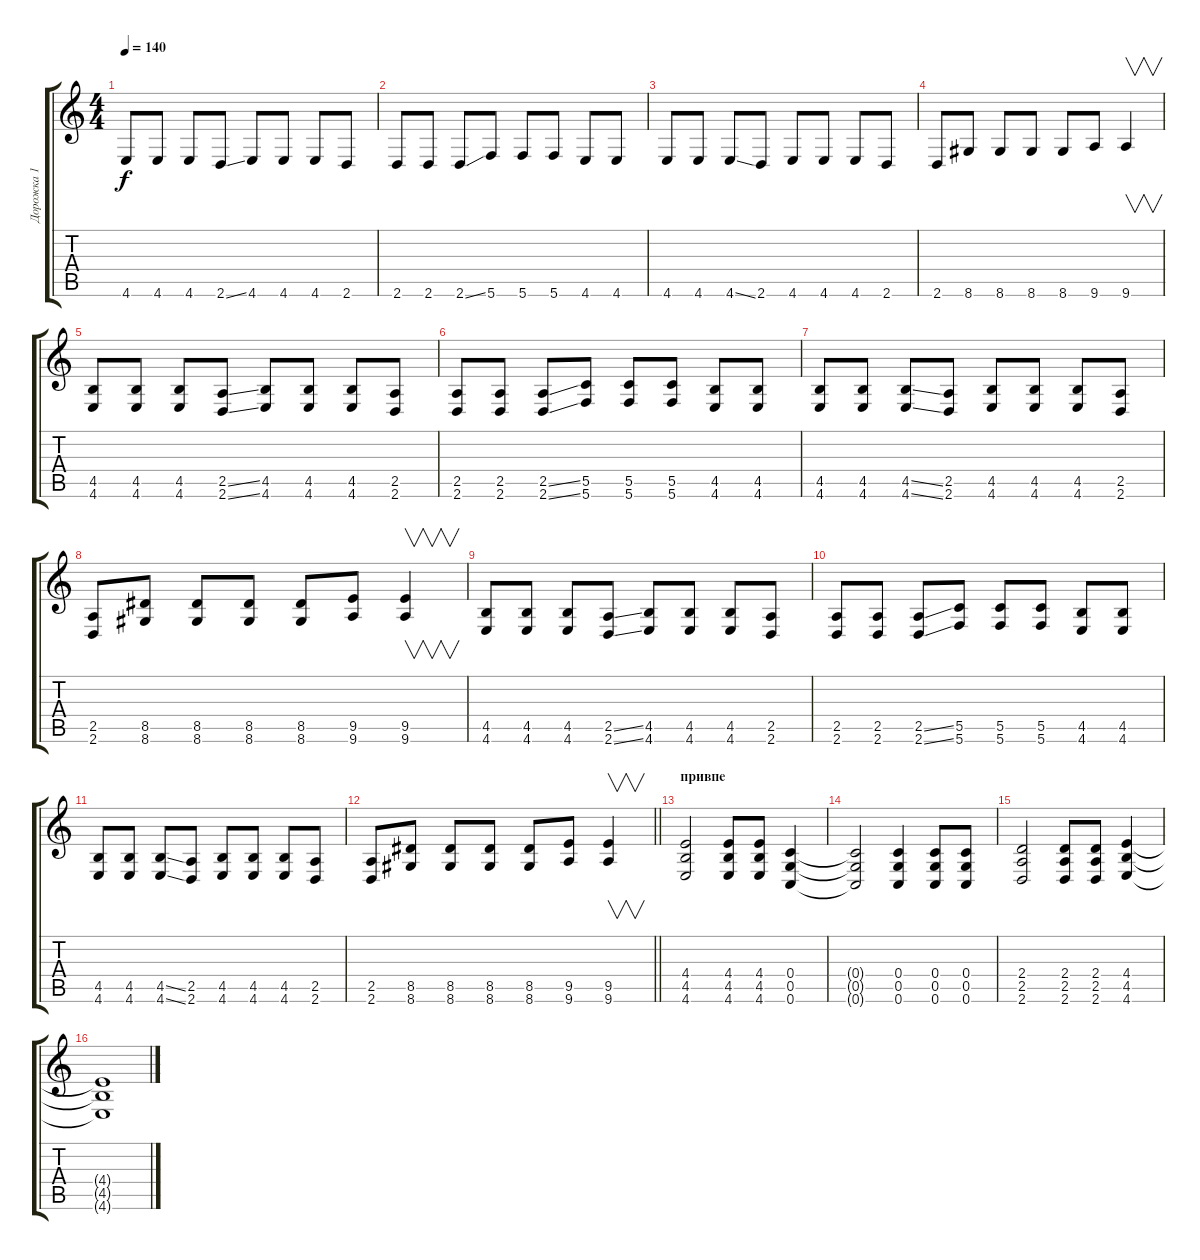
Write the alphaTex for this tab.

\track ("Дорожка 1" "Дорожка 1") {instrument distortionguitar}
\staff {score tabs}
\tuning (D4 A3 F3 C3 G2 C2) {hide}
\ts (4 4)
\tempo 140
\clef g2
\ks c
4.6.8{dy f} 4.6.8 4.6.8 2.6{ss}.8 4.6.8 4.6.8 4.6.8 2.6.8 |
2.6.8 2.6.8 2.6{ss}.8 5.6.8 5.6.8 5.6.8 4.6.8 4.6.8 |
4.6.8 4.6.8 4.6{ss}.8 2.6.8 4.6.8 4.6.8 4.6.8 2.6.8 |
2.6.8 8.6.8 8.6.8 8.6.8 8.6.8 9.6.8 9.6.4{v} |
(4.5 4.6).8 (4.5 4.6).8 (4.5 4.6).8 (2.5{ss} 2.6{ss}).8 (4.5 4.6).8 (4.5 4.6).8 (4.5 4.6).8 (2.5 2.6).8 |
(2.5 2.6).8 (2.5 2.6).8 (2.5{ss} 2.6{ss}).8 (5.5 5.6).8 (5.5 5.6).8 (5.5 5.6).8 (4.5 4.6).8 (4.5 4.6).8 |
(4.5 4.6).8 (4.5 4.6).8 (4.5{ss} 4.6{ss}).8 (2.5 2.6).8 (4.5 4.6).8 (4.5 4.6).8 (4.5 4.6).8 (2.5 2.6).8 |
(2.5 2.6).8 (8.5 8.6).8 (8.5 8.6).8 (8.5 8.6).8 (8.5 8.6).8 (9.5 9.6).8 (9.5 9.6).4{v} |
(4.5 4.6).8 (4.5 4.6).8 (4.5 4.6).8 (2.5{ss} 2.6{ss}).8 (4.5 4.6).8 (4.5 4.6).8 (4.5 4.6).8 (2.5 2.6).8 |
(2.5 2.6).8 (2.5 2.6).8 (2.5{ss} 2.6{ss}).8 (5.5 5.6).8 (5.5 5.6).8 (5.5 5.6).8 (4.5 4.6).8 (4.5 4.6).8 |
(4.5 4.6).8 (4.5 4.6).8 (4.5{ss} 4.6{ss}).8 (2.5 2.6).8 (4.5 4.6).8 (4.5 4.6).8 (4.5 4.6).8 (2.5 2.6).8 |
\barLineRight lightlight
(2.5 2.6).8 (8.5 8.6).8 (8.5 8.6).8 (8.5 8.6).8 (8.5 8.6).8 (9.5 9.6).8 (9.5 9.6).4{v} |
\section ("" "привпе")
(4.4 4.5 4.6).2 (4.4 4.5 4.6).8 (4.4 4.5 4.6).8 (0.4 0.5 0.6).4 |
(0.4{t} 0.5{t} 0.6{t}).2 (0.4 0.5 0.6).4 (0.4 0.5 0.6).8 (0.4 0.5 0.6).8 |
(2.4 2.5 2.6).2 (2.4 2.5 2.6).8 (2.4 2.5 2.6).8 (4.4 4.5 4.6).4 |
(4.4{t} 4.5{t} 4.6{t}).1
